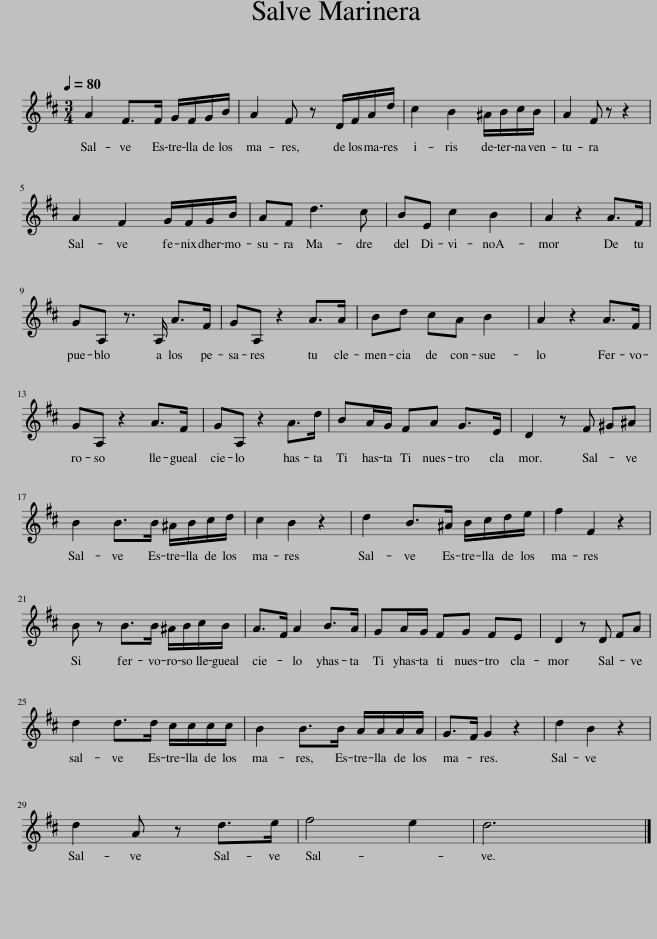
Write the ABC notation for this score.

X:1
L:1/8
Q:1/4=80
M:3/4
I:linebreak $
K:D
V:1 treble
V:1
 A2 F>F G/F/G/B/ | A2 F z D/F/A/d/ | c2 B2 ^A/B/c/B/ | A2 F z z2 |$ A2 F2 G/F/G/B/ | %5
 AF d3 c | BE c2 B2 | A2 z2 A>F |$ GA, z3/2 A,/ A>F | GA, z2 A>A | %10
 Bd cA B2 | A2 z2 A>F |$ GA, z2 A>F | GA, z2 A>d | BA/G/ FA G>E | %15
 D2 z F ^G^A |$ B2 B>B ^A/B/c/d/ | c2 B2 z2 | d2 B>^A B/c/d/e/ | f2 F2 z2 |$ %20
 B z B>B ^A/B/c/B/ | A>F A2 B>A | GA/G/ FG FE | D2 z D FA |$ d2 d>d c/c/c/c/ | %25
 B2 B>B A/A/A/A/ | G>F G2 z2 | d2 B2 z2 |$ d2 A z d>e | f4 e2 | %30
 d6 |] %31
